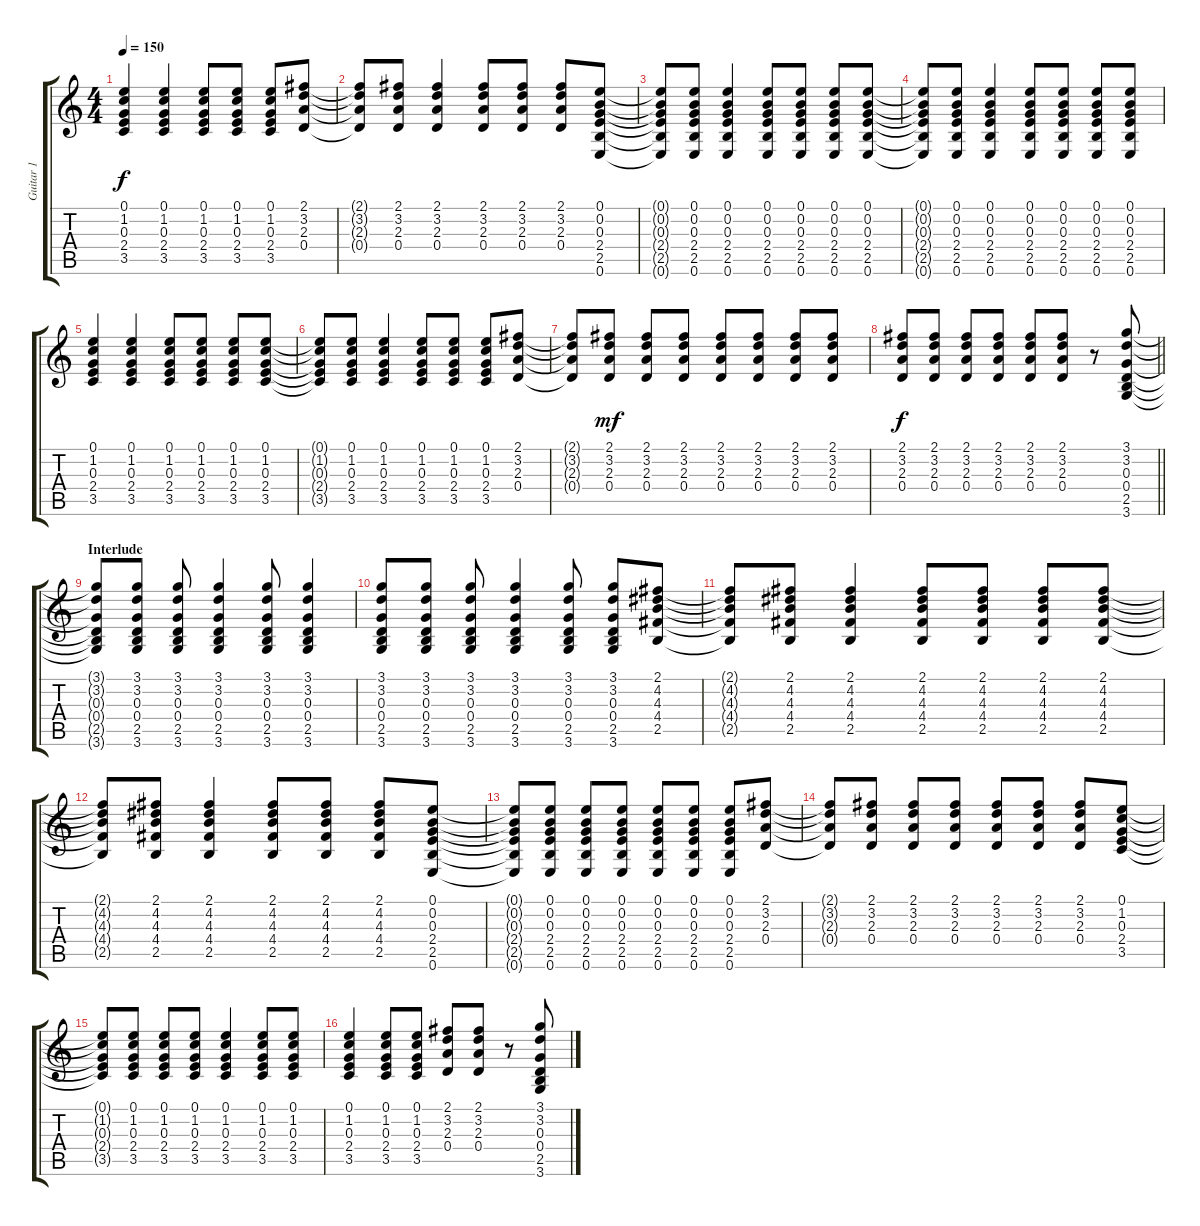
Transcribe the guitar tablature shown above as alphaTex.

\track ("Guitar 1" "Guitar 1") {instrument acousticguitarsteel}
\staff {score tabs}
\tuning (E4 B3 G3 D3 A2 E2) {hide}
\ts (4 4)
\tempo 150
\clef g2
\ks c
(0.1 1.2 0.3 2.4 3.5).4{dy f} (0.1 1.2 0.3 2.4 3.5).4 (0.1 1.2 0.3 2.4 3.5).8 (0.1 1.2 0.3 2.4 3.5).8 (0.1 1.2 0.3 2.4 3.5).8 (2.1 3.2 2.3 0.4).8 |
(2.1{t} 3.2{t} 2.3{t} 0.4{t}).8 (2.1 3.2 2.3 0.4).8 (2.1 3.2 2.3 0.4).4 (2.1 3.2 2.3 0.4).8 (2.1 3.2 2.3 0.4).8 (2.1 3.2 2.3 0.4).8 (0.1 0.2 0.3 2.4 2.5 0.6).8 |
(0.1{t} 0.2{t} 0.3{t} 2.4{t} 2.5{t} 0.6{t}).8 (0.1 0.2 0.3 2.4 2.5 0.6).8 (0.1 0.2 0.3 2.4 2.5 0.6).4 (0.1 0.2 0.3 2.4 2.5 0.6).8 (0.1 0.2 0.3 2.4 2.5 0.6).8 (0.1 0.2 0.3 2.4 2.5 0.6).8 (0.1 0.2 0.3 2.4 2.5 0.6).8 |
(0.1{t} 0.2{t} 0.3{t} 2.4{t} 2.5{t} 0.6{t}).8 (0.1 0.2 0.3 2.4 2.5 0.6).8 (0.1 0.2 0.3 2.4 2.5 0.6).4 (0.1 0.2 0.3 2.4 2.5 0.6).8 (0.1 0.2 0.3 2.4 2.5 0.6).8 (0.1 0.2 0.3 2.4 2.5 0.6).8 (0.1 0.2 0.3 2.4 2.5 0.6).8 |
(0.1 1.2 0.3 2.4 3.5).4 (0.1 1.2 0.3 2.4 3.5).4 (0.1 1.2 0.3 2.4 3.5).8 (0.1 1.2 0.3 2.4 3.5).8 (0.1 1.2 0.3 2.4 3.5).8 (0.1 1.2 0.3 2.4 3.5).8 |
(0.1{t} 1.2{t} 0.3{t} 2.4{t} 3.5{t}).8 (0.1 1.2 0.3 2.4 3.5).8 (0.1 1.2 0.3 2.4 3.5).4 (0.1 1.2 0.3 2.4 3.5).8 (0.1 1.2 0.3 2.4 3.5).8 (0.1 1.2 0.3 2.4 3.5).8 (2.1 3.2 2.3 0.4).8 |
(2.1{t} 3.2{t} 2.3{t} 0.4{t}).8 (2.1 3.2 2.3 0.4).8{dy mf} (2.1 3.2 2.3 0.4).8 (2.1 3.2 2.3 0.4).8 (2.1 3.2 2.3 0.4).8 (2.1 3.2 2.3 0.4).8 (2.1 3.2 2.3 0.4).8 (2.1 3.2 2.3 0.4).8 |
\barLineRight lightlight
(2.1 3.2 2.3 0.4).8{dy f} (2.1 3.2 2.3 0.4).8 (2.1 3.2 2.3 0.4).8 (2.1 3.2 2.3 0.4).8 (2.1 3.2 2.3 0.4).8 (2.1 3.2 2.3 0.4).8 r.8 (3.1 3.2 0.3 0.4 2.5 3.6).8 |
\section ("" "Interlude")
(3.1{t} 3.2{t} 0.3{t} 0.4{t} 2.5{t} 3.6{t}).8 (3.1 3.2 0.3 0.4 2.5 3.6).8 (3.1 3.2 0.3 0.4 2.5 3.6).8 (3.1 3.2 0.3 0.4 2.5 3.6).4 (3.1 3.2 0.3 0.4 2.5 3.6).8 (3.1 3.2 0.3 0.4 2.5 3.6).4 |
(3.1 3.2 0.3 0.4 2.5 3.6).8 (3.1 3.2 0.3 0.4 2.5 3.6).8 (3.1 3.2 0.3 0.4 2.5 3.6).8 (3.1 3.2 0.3 0.4 2.5 3.6).4 (3.1 3.2 0.3 0.4 2.5 3.6).8 (3.1 3.2 0.3 0.4 2.5 3.6).8 (2.1 4.2 4.3 4.4 2.5).8 |
(2.1{t} 4.2{t} 4.3{t} 4.4{t} 2.5{t}).8 (2.1 4.2 4.3 4.4 2.5).8 (2.1 4.2 4.3 4.4 2.5).4 (2.1 4.2 4.3 4.4 2.5).8 (2.1 4.2 4.3 4.4 2.5).8 (2.1 4.2 4.3 4.4 2.5).8 (2.1 4.2 4.3 4.4 2.5).8 |
(2.1{t} 4.2{t} 4.3{t} 4.4{t} 2.5{t}).8 (2.1 4.2 4.3 4.4 2.5).8 (2.1 4.2 4.3 4.4 2.5).4 (2.1 4.2 4.3 4.4 2.5).8 (2.1 4.2 4.3 4.4 2.5).8 (2.1 4.2 4.3 4.4 2.5).8 (0.1 0.2 0.3 2.4 2.5 0.6).8 |
(0.1{t} 0.2{t} 0.3{t} 2.4{t} 2.5{t} 0.6{t}).8 (0.1 0.2 0.3 2.4 2.5 0.6).8 (0.1 0.2 0.3 2.4 2.5 0.6).8 (0.1 0.2 0.3 2.4 2.5 0.6).8 (0.1 0.2 0.3 2.4 2.5 0.6).8 (0.1 0.2 0.3 2.4 2.5 0.6).8 (0.1 0.2 0.3 2.4 2.5 0.6).8 (2.1 3.2 2.3 0.4).8 |
(2.1{t} 3.2{t} 2.3{t} 0.4{t}).8 (2.1 3.2 2.3 0.4).8 (2.1 3.2 2.3 0.4).8 (2.1 3.2 2.3 0.4).8 (2.1 3.2 2.3 0.4).8 (2.1 3.2 2.3 0.4).8 (2.1 3.2 2.3 0.4).8 (0.1 1.2 0.3 2.4 3.5).8 |
(0.1{t} 1.2{t} 0.3{t} 2.4{t} 3.5{t}).8 (0.1 1.2 0.3 2.4 3.5).8 (0.1 1.2 0.3 2.4 3.5).8 (0.1 1.2 0.3 2.4 3.5).8 (0.1 1.2 0.3 2.4 3.5).4 (0.1 1.2 0.3 2.4 3.5).8 (0.1 1.2 0.3 2.4 3.5).8 |
(0.1 1.2 0.3 2.4 3.5).4 (0.1 1.2 0.3 2.4 3.5).8 (0.1 1.2 0.3 2.4 3.5).8 (2.1 3.2 2.3 0.4).8 (2.1 3.2 2.3 0.4).8 r.8 (3.1 3.2 0.3 0.4 2.5 3.6).8
